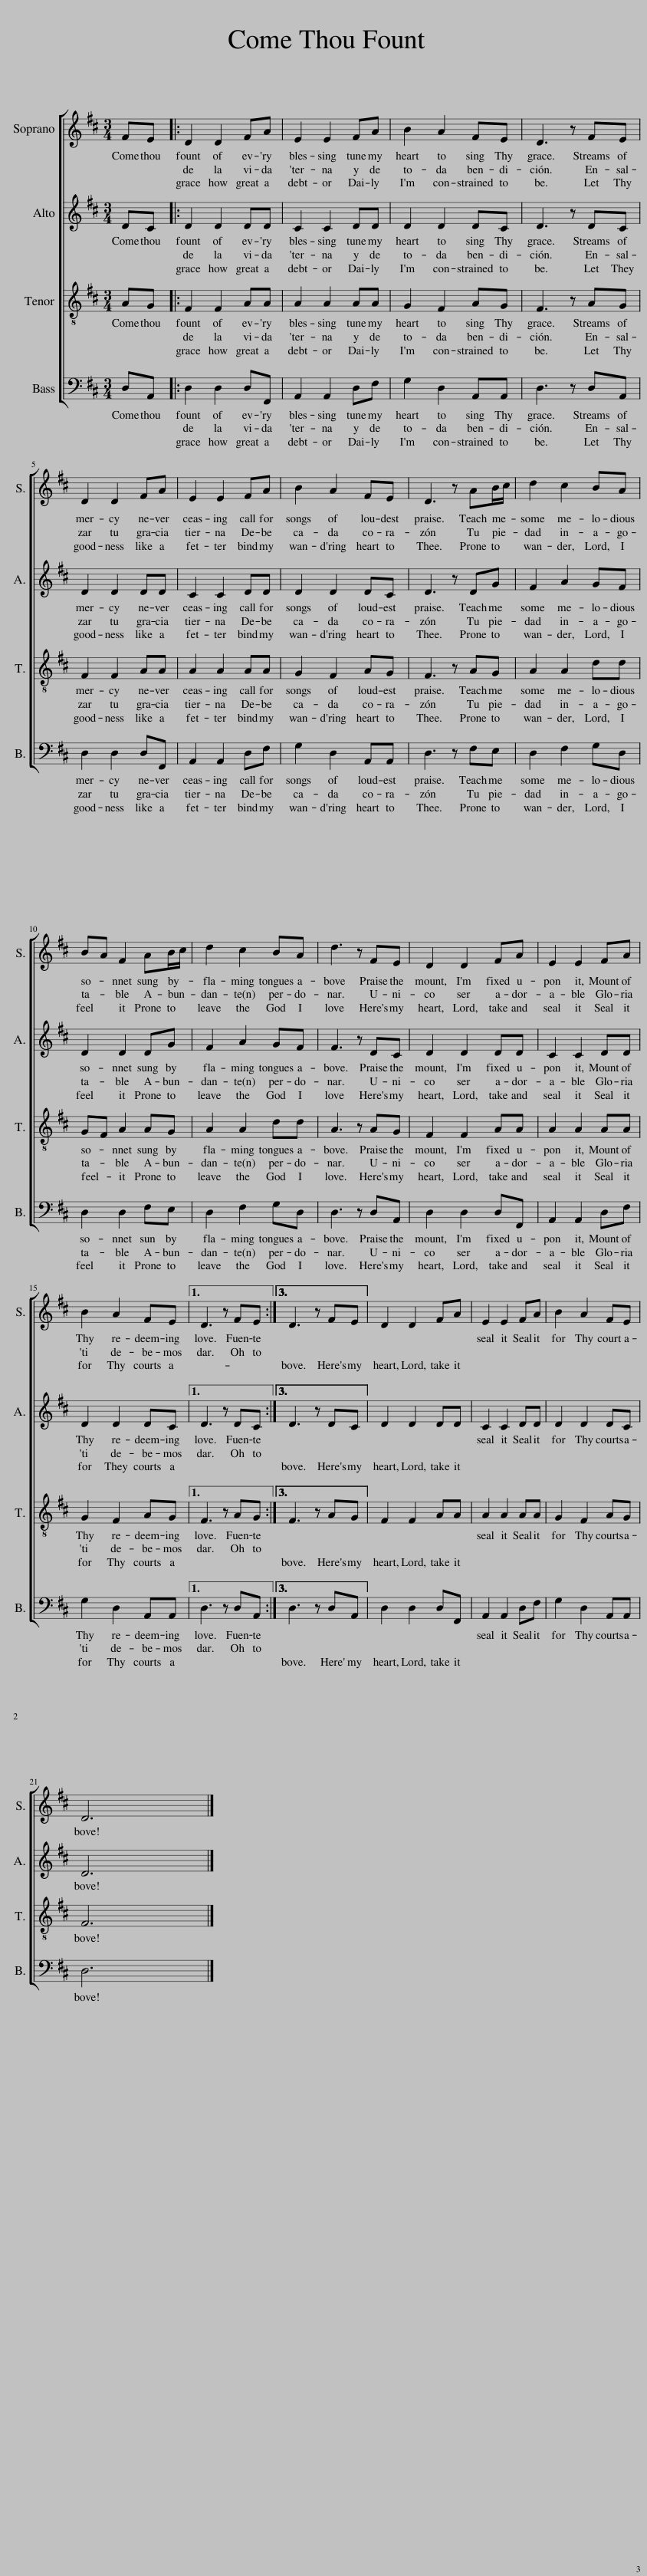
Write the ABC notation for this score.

X:1
%%score [ 1 2 3 4 ]
L:1/8
M:3/4
I:linebreak $
K:D
V:1 treble
V:2 treble
V:3 treble-8
V:4 bass
V:1
 FE |: D2 D2 FA | E2 E2 FA | B2 A2 FE | D3 z FE |$ %5
 D2 D2 FA | E2 E2 FA | B2 A2 FE | D3 z AB/c/ | d2 c2 BA |$ %10
 BA F2 AB/c/ | d2 c2 BA | d3 z FE | D2 D2 FA | E2 E2 FA |$ %15
 B2 A2 FE |1 D3 z FE :|3 D3 z FE || D2 D2 FA | E2 E2 FA | %20
 B2 A2 FE |$ D6 |] %22
V:2
 DC |: D2 D2 DD | C2 C2 DD | D2 D2 DC | D3 z DC |$ %5
 D2 D2 DD | C2 C2 DD | D2 D2 DC | D3 z DG | F2 A2 GF |$ %10
 D2 D2 DG | F2 A2 GF | F3 z DC | D2 D2 DD | C2 C2 DD |$ %15
 D2 D2 DC |1 D3 z DC :|3 D3 z DC || D2 D2 DD | C2 C2 DD | %20
 D2 D2 DC |$ D6 |] %22
V:3
 AG |: F2 F2 AA | A2 A2 AA | G2 F2 AG | F3 z AG |$ %5
 F2 F2 AA | A2 A2 AA | G2 F2 AG | F3 z AG | A2 A2 dd |$ %10
 GF A2 AG | A2 A2 dd | A3 z AG | F2 F2 AA | A2 A2 AA |$ %15
 G2 F2 AG |1 F3 z AG :|3 F3 z AG || F2 F2 AA | A2 A2 AA | %20
 G2 F2 AG |$ F6 |] %22
V:4
 D,A,, |: D,2 D,2 D,F,, | A,,2 A,,2 D,F, | G,2 D,2 A,,A,, | D,3 z D,A,, |$ %5
 D,2 D,2 D,F,, | A,,2 A,,2 D,F, | G,2 D,2 A,,A,, | D,3 z F,E, | D,2 F,2 G,D, |$ %10
 D,2 D,2 F,E, | D,2 F,2 G,D, | D,3 z D,A,, | D,2 D,2 D,F,, | A,,2 A,,2 D,F, |$ %15
 G,2 D,2 A,,A,, |1 D,3 z D,A,, :|3 D,3 z D,A,, || D,2 D,2 D,F,, | A,,2 A,,2 D,F, | %20
 G,2 D,2 A,,A,, |$ D,6 |] %22
